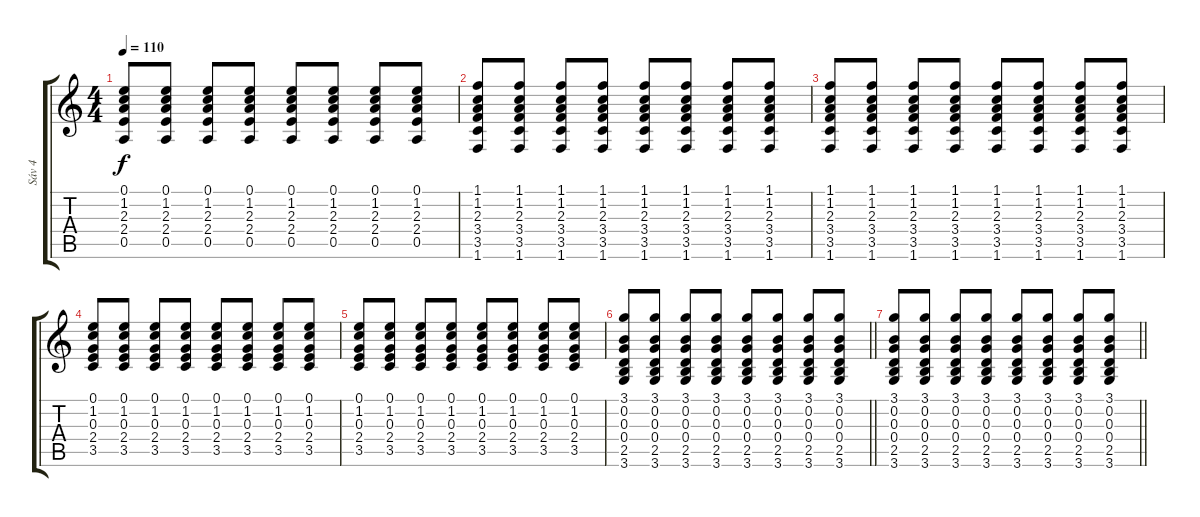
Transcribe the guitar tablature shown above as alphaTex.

\track ("Sáv 4" "Sáv 4") {instrument acousticguitarsteel}
\staff {score tabs}
\tuning (E4 B3 G3 D3 A2 E2) {hide}
\ts (4 4)
\tempo 110
\clef g2
\ks c
(0.1 1.2 2.3 2.4 0.5).8{dy f} (0.1 1.2 2.3 2.4 0.5).8 (0.1 1.2 2.3 2.4 0.5).8 (0.1 1.2 2.3 2.4 0.5).8 (0.1 1.2 2.3 2.4 0.5).8 (0.1 1.2 2.3 2.4 0.5).8 (0.1 1.2 2.3 2.4 0.5).8 (0.1 1.2 2.3 2.4 0.5).8 |
(1.1 1.2 2.3 3.4 3.5 1.6).8 (1.1 1.2 2.3 3.4 3.5 1.6).8 (1.1 1.2 2.3 3.4 3.5 1.6).8 (1.1 1.2 2.3 3.4 3.5 1.6).8 (1.1 1.2 2.3 3.4 3.5 1.6).8 (1.1 1.2 2.3 3.4 3.5 1.6).8 (1.1 1.2 2.3 3.4 3.5 1.6).8 (1.1 1.2 2.3 3.4 3.5 1.6).8 |
(1.1 1.2 2.3 3.4 3.5 1.6).8 (1.1 1.2 2.3 3.4 3.5 1.6).8 (1.1 1.2 2.3 3.4 3.5 1.6).8 (1.1 1.2 2.3 3.4 3.5 1.6).8 (1.1 1.2 2.3 3.4 3.5 1.6).8 (1.1 1.2 2.3 3.4 3.5 1.6).8 (1.1 1.2 2.3 3.4 3.5 1.6).8 (1.1 1.2 2.3 3.4 3.5 1.6).8 |
(0.1 1.2 0.3 2.4 3.5).8 (0.1 1.2 0.3 2.4 3.5).8 (0.1 1.2 0.3 2.4 3.5).8 (0.1 1.2 0.3 2.4 3.5).8 (0.1 1.2 0.3 2.4 3.5).8 (0.1 1.2 0.3 2.4 3.5).8 (0.1 1.2 0.3 2.4 3.5).8 (0.1 1.2 0.3 2.4 3.5).8 |
(0.1 1.2 0.3 2.4 3.5).8 (0.1 1.2 0.3 2.4 3.5).8 (0.1 1.2 0.3 2.4 3.5).8 (0.1 1.2 0.3 2.4 3.5).8 (0.1 1.2 0.3 2.4 3.5).8 (0.1 1.2 0.3 2.4 3.5).8 (0.1 1.2 0.3 2.4 3.5).8 (0.1 1.2 0.3 2.4 3.5).8 |
\barLineRight lightlight
(3.1 0.2 0.3 0.4 2.5 3.6).8 (3.1 0.2 0.3 0.4 2.5 3.6).8 (3.1 0.2 0.3 0.4 2.5 3.6).8 (3.1 0.2 0.3 0.4 2.5 3.6).8 (3.1 0.2 0.3 0.4 2.5 3.6).8 (3.1 0.2 0.3 0.4 2.5 3.6).8 (3.1 0.2 0.3 0.4 2.5 3.6).8 (3.1 0.2 0.3 0.4 2.5 3.6).8 |
\barLineRight lightlight
(3.1 0.2 0.3 0.4 2.5 3.6).8 (3.1 0.2 0.3 0.4 2.5 3.6).8 (3.1 0.2 0.3 0.4 2.5 3.6).8 (3.1 0.2 0.3 0.4 2.5 3.6).8 (3.1 0.2 0.3 0.4 2.5 3.6).8 (3.1 0.2 0.3 0.4 2.5 3.6).8 (3.1 0.2 0.3 0.4 2.5 3.6).8 (3.1 0.2 0.3 0.4 2.5 3.6).8
